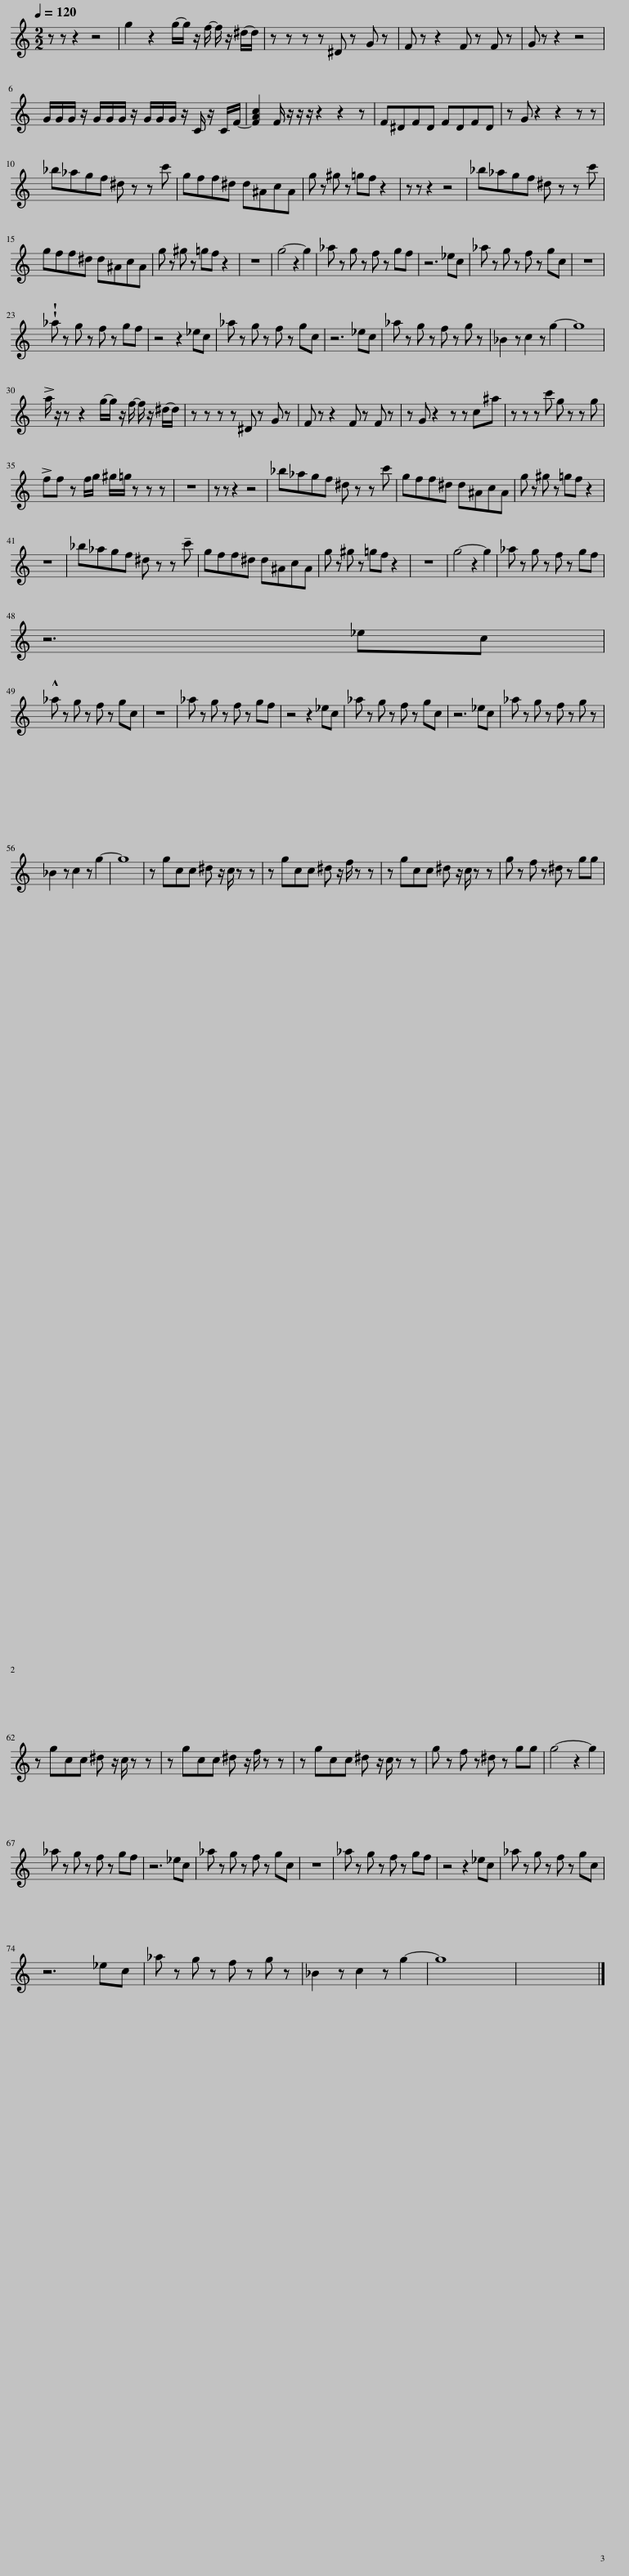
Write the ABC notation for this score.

X:1
L:1/8
Q:1/4=120
M:2/2
I:linebreak $
K:C
V:1 treble
V:1
 z z z2 z4 | g2 z2 (g/g/) z/ f/- f/ z/ (^d/d/) | z z z z ^D z G z | F z z2 F z F z | G z z2 z4 |$ %5
 G/G/G/ z/ G/G/G/ z/ G/G/G/ z/ C/ z/ C/F/- | [FAc]2 F/ z/ z/ z/ z2 z2 z | F^DFD FDFD | z G z2 z2 z z |$ _b_agf ^d z z c' | %10
 gff^d d^AcA | g z ^g z =gf z2 | z z z2 z4 | _b_agf ^d z z c' |$ gff^d d^AcA | %15
 g z ^g z =gf z2 | z8 | g4- z2 g2 | _a z g z f z gf | z6 _ec | %20
 _a z g z f z gc | z8 |$ !wedge!_a z g z f z gf | z4 z2 _ec | _a z g z f z gc | %25
 z6 _ec | _a z g z f z g z | _B2 z c2 z g2- | g8 |$ !>!a/ z/ z z2 (g/g/) z/ f/- f/ z/ (^d/d/) | %30
 z z z z ^D z G z | F z z2 F z F z | z G z2 z z c^a | z z z c' g z z g |$ !>!ff z f/g/ ^g/=g/ z z z | %35
 z8 | z z z2 z4 | _b_agf ^d z z c' | gff^d d^AcA | g z ^g z =gf z2 |$ %40
 z8 | _b_agf ^d z z !tenuto!c' | gff^d d^AcA | g z ^g z =gf z2 | z8 | %45
 g4- z2 g2 | _a z g z f z gf |$ z6 _ec |$ !^!_a z g z f z gc | z8 | %50
 _a z g z f z gf | z4 z2 _ec | _a z g z f z gc | z6 _ec | _a z g z f z g z |$ %55
 _B2 z c2 z g2- | g8 | z gcc ^d z/ c/ z z | z gcc ^d z/ f/ z z | z gcc ^d z/ c/ z z | %60
 g z f z ^d z gg |$ z gcc ^d z/ c/ z z | z gcc ^d z/ f/ z z | z gcc ^d z/ c/ z z | g z f z ^d z gg | %65
 g4- z2 g2 |$ _a z g z f z gf | z6 _ec | _a z g z f z gc | z8 | %70
 _a z g z f z gf | z4 z2 _ec | _a z g z f z gc |$ z6 _ec | _a z g z f z g z | %75
 _B2 z c2 z g2- | g8 | x8 |] %78
